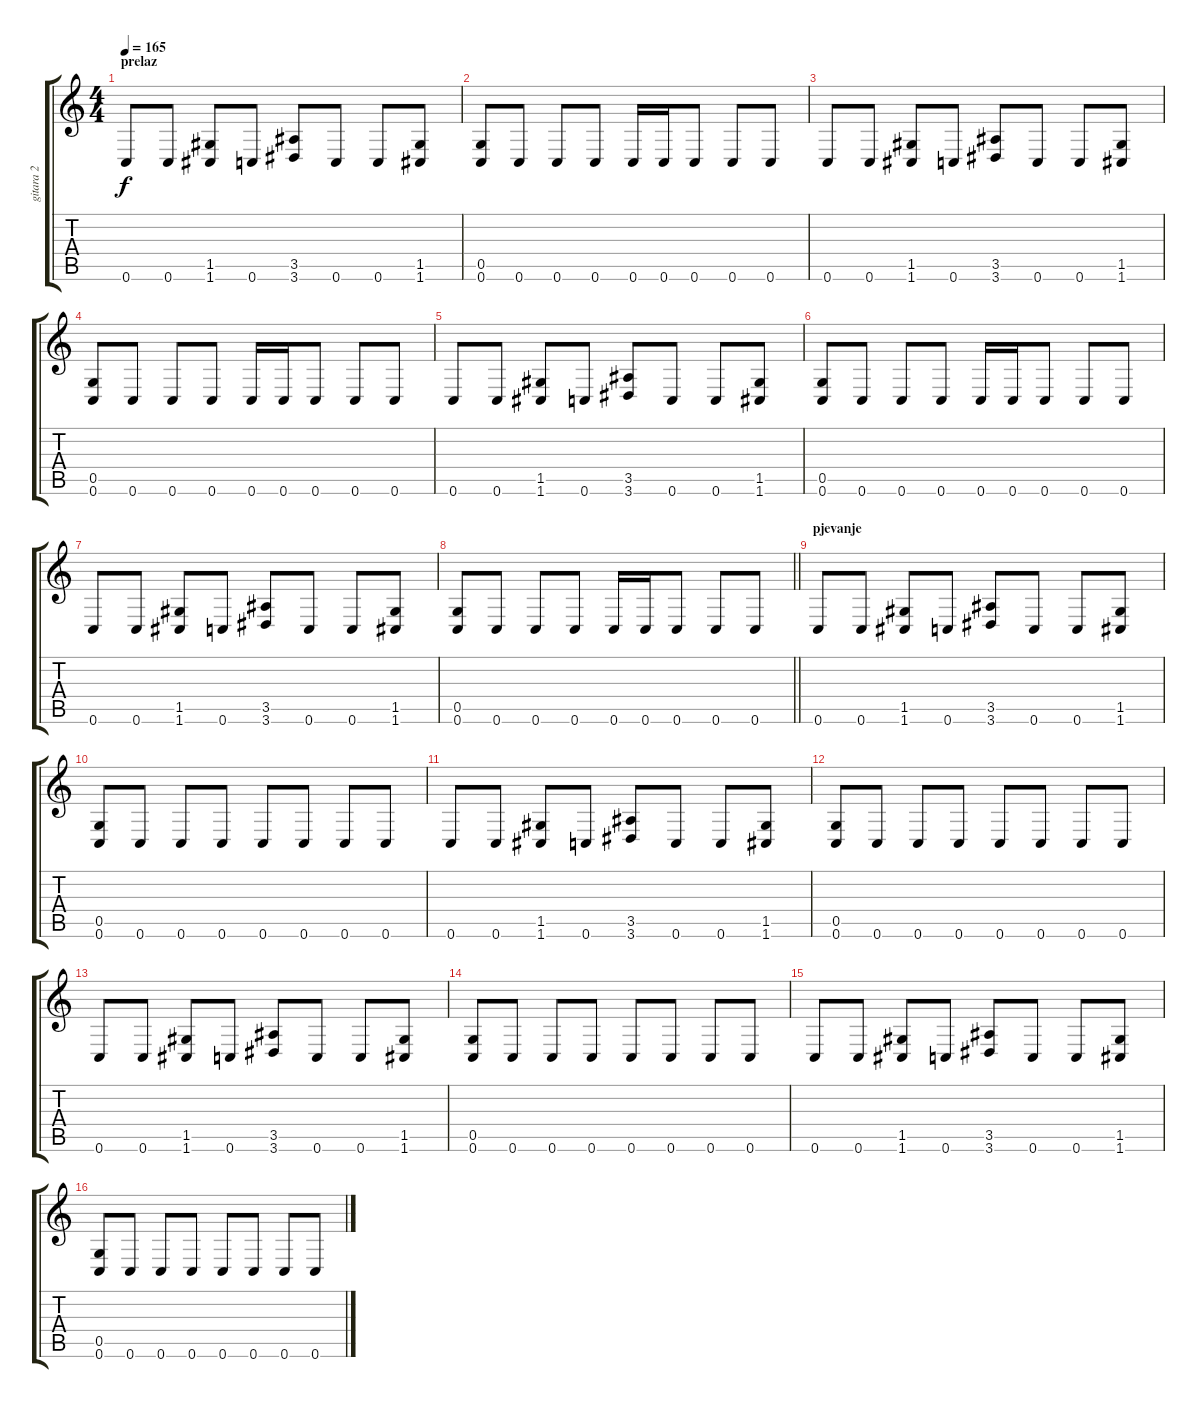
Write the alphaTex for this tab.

\track ("gitara 2" "gitara 2") {instrument distortionguitar}
\staff {score tabs}
\tuning (D4 A3 F3 C3 G2 C2) {hide}
\ts (4 4)
\section ("" "prelaz")
\tempo 165
\clef g2
\ks c
0.6.8{dy f} 0.6.8 (1.5 1.6).8 0.6.8 (3.5 3.6).8 0.6.8 0.6.8 (1.5 1.6).8 |
(0.5 0.6).8 0.6.8 0.6.8 0.6.8 0.6.16 0.6.16 0.6.8 0.6.8 0.6.8 |
0.6.8 0.6.8 (1.5 1.6).8 0.6.8 (3.5 3.6).8 0.6.8 0.6.8 (1.5 1.6).8 |
(0.5 0.6).8 0.6.8 0.6.8 0.6.8 0.6.16 0.6.16 0.6.8 0.6.8 0.6.8 |
0.6.8 0.6.8 (1.5 1.6).8 0.6.8 (3.5 3.6).8 0.6.8 0.6.8 (1.5 1.6).8 |
(0.5 0.6).8 0.6.8 0.6.8 0.6.8 0.6.16 0.6.16 0.6.8 0.6.8 0.6.8 |
0.6.8 0.6.8 (1.5 1.6).8 0.6.8 (3.5 3.6).8 0.6.8 0.6.8 (1.5 1.6).8 |
\barLineRight lightlight
(0.5 0.6).8 0.6.8 0.6.8 0.6.8 0.6.16 0.6.16 0.6.8 0.6.8 0.6.8 |
\section ("" "pjevanje")
0.6.8 0.6.8 (1.5 1.6).8 0.6.8 (3.5 3.6).8 0.6.8 0.6.8 (1.5 1.6).8 |
(0.5 0.6).8 0.6.8 0.6.8 0.6.8 0.6.8 0.6.8 0.6.8 0.6.8 |
0.6.8 0.6.8 (1.5 1.6).8 0.6.8 (3.5 3.6).8 0.6.8 0.6.8 (1.5 1.6).8 |
(0.5 0.6).8 0.6.8 0.6.8 0.6.8 0.6.8 0.6.8 0.6.8 0.6.8 |
0.6.8 0.6.8 (1.5 1.6).8 0.6.8 (3.5 3.6).8 0.6.8 0.6.8 (1.5 1.6).8 |
(0.5 0.6).8 0.6.8 0.6.8 0.6.8 0.6.8 0.6.8 0.6.8 0.6.8 |
0.6.8 0.6.8 (1.5 1.6).8 0.6.8 (3.5 3.6).8 0.6.8 0.6.8 (1.5 1.6).8 |
(0.5 0.6).8 0.6.8 0.6.8 0.6.8 0.6.8 0.6.8 0.6.8 0.6.8
